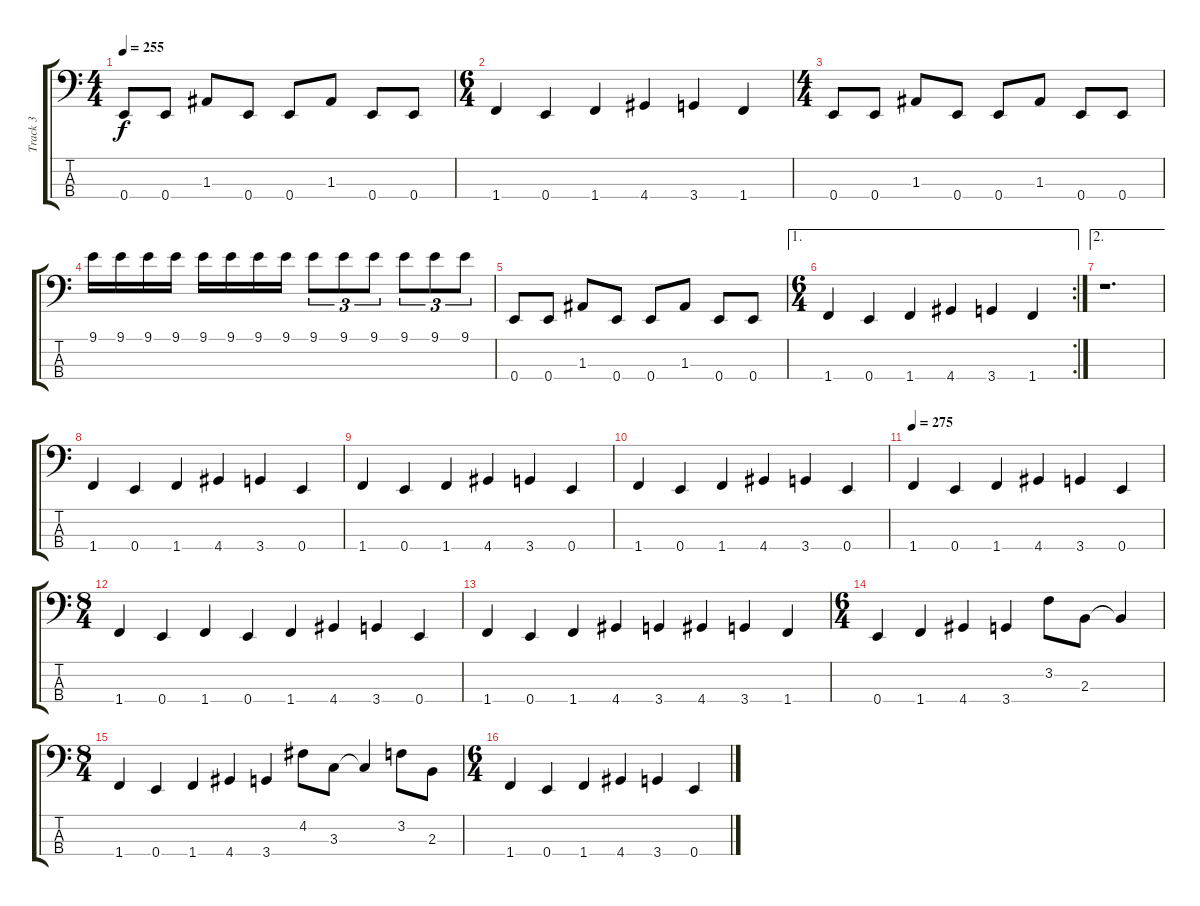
\track ("Track 3" "Track 3") {instrument slapbass2}
\staff {score tabs}
\tuning (G2 D2 A1 E1) {hide}
\ts (4 4)
\tempo 255
\clef f4
\ks c
0.4.8{dy f} 0.4.8 1.3.8 0.4.8 0.4.8 1.3.8 0.4.8 0.4.8 |
\ts (6 4)
1.4.4 0.4.4 1.4.4 4.4.4 3.4.4 1.4.4 |
\ts (4 4)
0.4.8 0.4.8 1.3.8 0.4.8 0.4.8 1.3.8 0.4.8 0.4.8 |
9.1.16 9.1.16 9.1.16 9.1.16 9.1.16 9.1.16 9.1.16 9.1.16 9.1.8{tu (3 2)} 9.1.8{tu (3 2)} 9.1.8{tu (3 2)} 9.1.8{tu (3 2)} 9.1.8{tu (3 2)} 9.1.8{tu (3 2)} |
0.4.8 0.4.8 1.3.8 0.4.8 0.4.8 1.3.8 0.4.8 0.4.8 |
\ae 1
\rc 2
\ts (6 4)
1.4.4 0.4.4 1.4.4 4.4.4 3.4.4 1.4.4 |
\ae 2
r.1{d} |
1.4.4 0.4.4 1.4.4 4.4.4 3.4.4 0.4.4 |
1.4.4 0.4.4 1.4.4 4.4.4 3.4.4 0.4.4 |
1.4.4 0.4.4 1.4.4 4.4.4 3.4.4 0.4.4 |
\tempo 275
1.4.4 0.4.4 1.4.4 4.4.4 3.4.4 0.4.4 |
\ts (8 4)
1.4.4 0.4.4 1.4.4 0.4.4 1.4.4 4.4.4 3.4.4 0.4.4 |
1.4.4 0.4.4 1.4.4 4.4.4 3.4.4 4.4.4 3.4.4 1.4.4 |
\ts (6 4)
0.4.4 1.4.4 4.4.4 3.4.4 3.2.8 2.3.8 2.3{t}.4 |
\ts (8 4)
1.4.4 0.4.4 1.4.4 4.4.4 3.4.4 4.2.8 3.3.8 3.3{t}.4 3.2.8 2.3.8 |
\ts (6 4)
1.4.4 0.4.4 1.4.4 4.4.4 3.4.4 0.4.4
